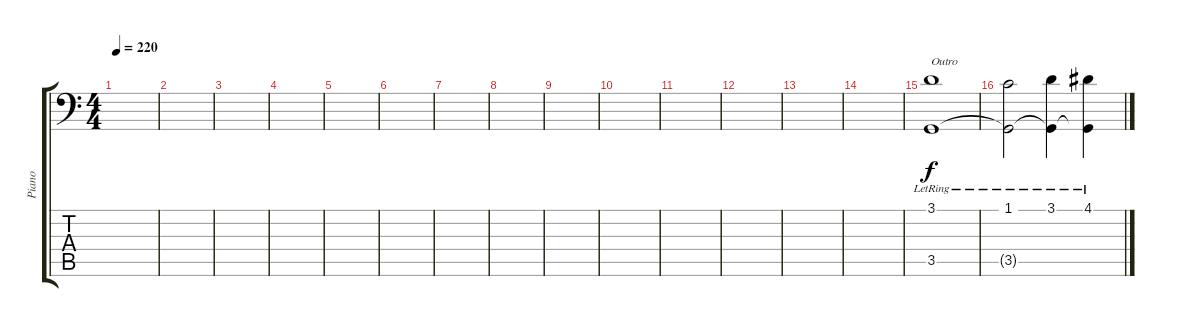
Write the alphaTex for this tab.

\track ("Piano" "Piano") {instrument acousticgrandpiano}
\staff {score tabs}
\tuning (B3 Gb3 D3 A2 E2 A1) {hide}
\ts (4 4)
\tempo 220
\clef f4
\ks c
|
|
|
|
|
|
|
|
|
|
|
|
|
|
(3.1{lr} 3.5{lr}).1{txt "Outro"} |
(1.1{lr} 3.5{t}).2 (3.1{lr} 3.5{t}).4 (4.1{lr} 3.5{t}).4
